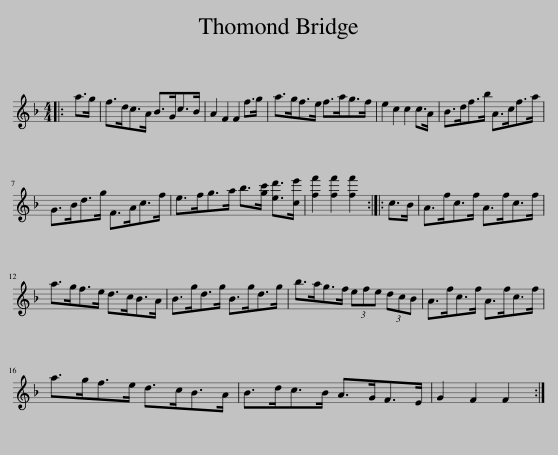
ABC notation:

X:1
L:1/8
M:4/4
I:linebreak $
K:F
V:1 treble
V:1
|: a>g | f>dc>A B>Gc>B | A2 F2 F2 f>g | a>gf>e f>ag>f | e2 c2 c2 c>A | %5
 B>df>b A>cf>a |$ G>Bd>g F>Ac>f | e>fg>a b>[gc'] [ed']>[ce'] | [ff']2 [ff']2 [ff']2 :: c>B | %10
 A>fc>f A>fc>f |$ a>gf>e d>cB>A | B>gd>g B>gd>g | b>ag>f (3efe (3dcB | A>fc>f A>fc>f |$ %15
 a>gf>e d>cB>A | B>dc>B A>GF>E | G2 F2 F2 :| %18
